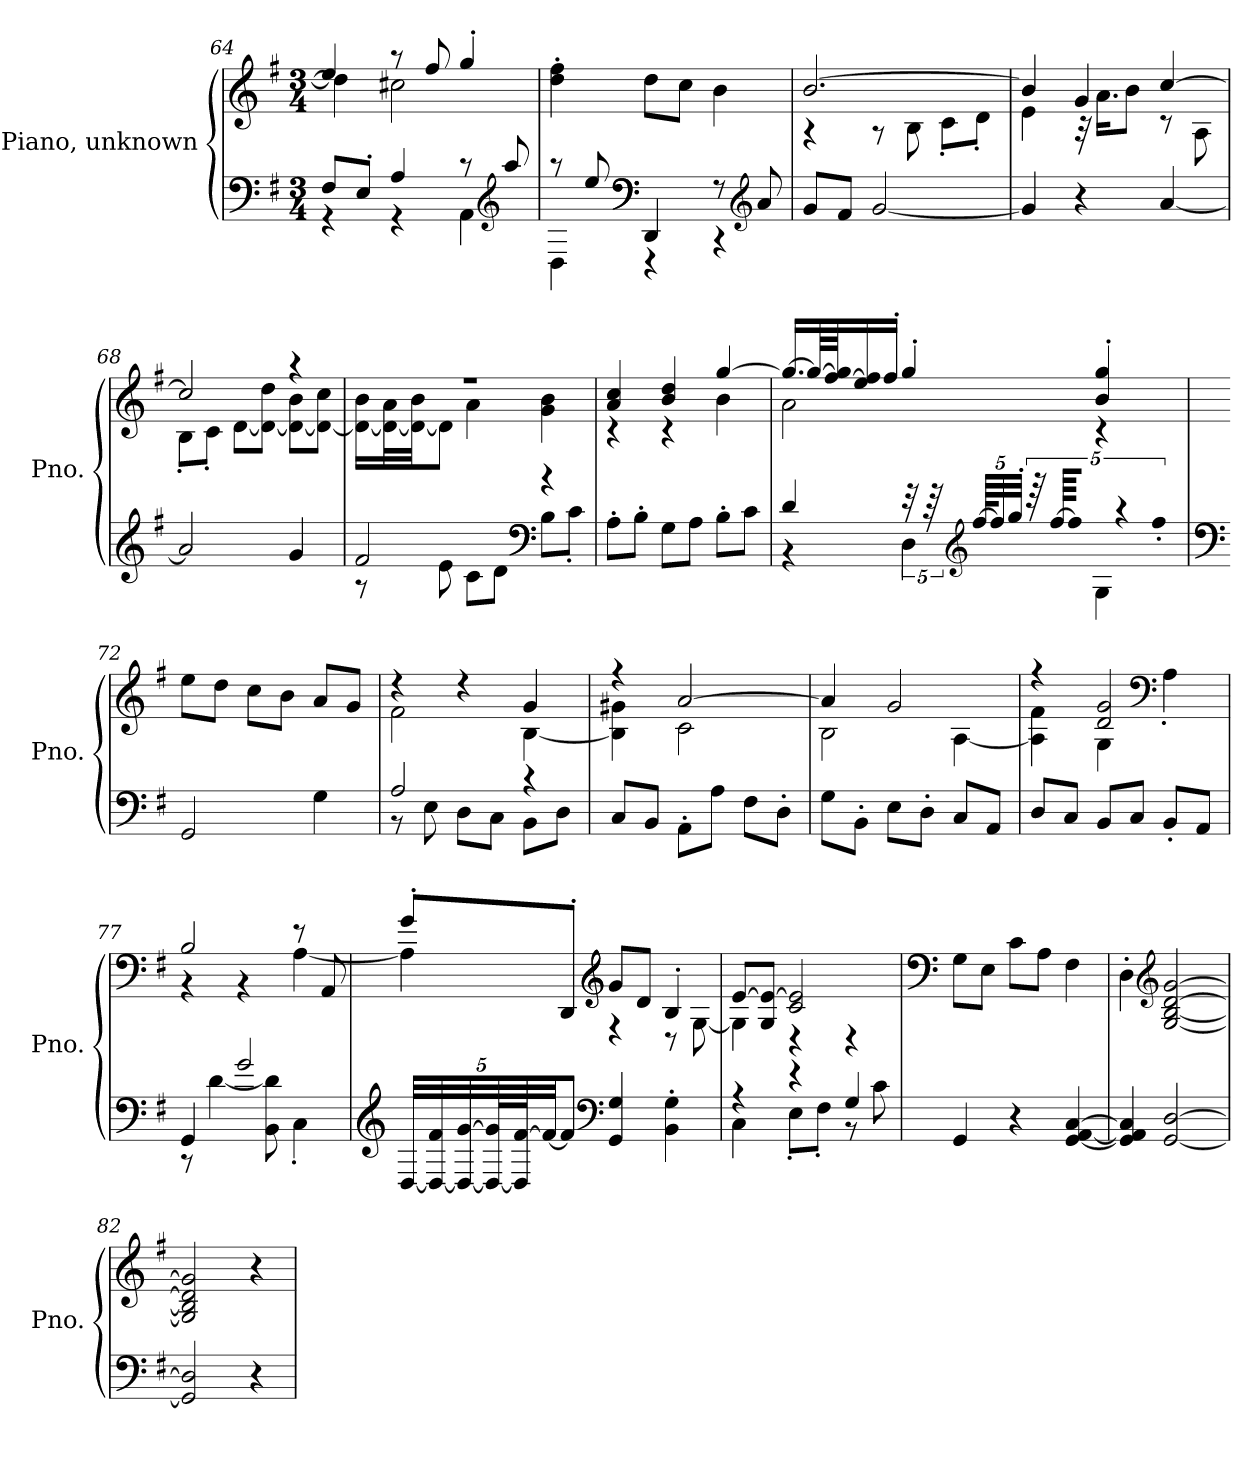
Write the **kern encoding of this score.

**kern	**kern
*part1	*part1
*staff2	*staff1
*I"Piano, unknown	*
*I'Pno.	*
*clefF4	*clefG2
*k[f#]	*k[f#]
*M3/4	*M3/4
=64	=64
*^	*^
8F#/L	4r	4ee/]	4dd\]
8E'/J	.	.	.
4A/	4r	8r	2cc#X\
.	.	8ff#/	.
8r	4AA\	4gg'/	.
*clefG2	*	*	*
8aa/	.	.	.
*	*	*v	*v
=65	=65	=65
8r	4D\	4dd\' 4ff#\'
8ee/	.	.
*clefF4	*	*
4DD/	4r	8dd\L
.	.	8cc\J
8r	4r	4b\
*clefG2	*	*
8a/	.	.
*v	*v	*
=66	=66
*	*^
8g/L	[2.b/	4r
8f#/J	.	.
[2g/	.	8r
.	.	8B\
.	.	8c'\L
.	.	8d'\J
=67	=67	=67
4g/]	4b/]	4e\
4r	4g/	32r
.	.	16.a\KL
.	.	8b\J
[4a/	[4cc/	8r
.	.	8A\
!!LO:LB:g=z	!!
=68	=68	=68
2a/]	2cc/]	8B'\L
.	.	8c'\J
.	.	[8d\L
.	.	8d\_ 8dd\J
4g/	4r	8d\_ 8b\L
.	.	8d\_ 8cc\J
=69	=69	=69
*^	*	*
2f#/	8r	2.r	16d\_ 16b\LL
.	.	.	32d\_ 32a\L
.	.	.	32d\_ 32b\JJ
.	8e\	.	8d\J]
.	8c\L	.	4a\
.	8d\J	.	.
*clefF4	*	*	*
4r	8B\L	.	4g\ 4b\
.	8c'\J	.	.
*v	*v	*	*
=70	=70	=70
8A'\L	4a/ 4cc/	4r
8B'\J	.	.
8G\L	4b/ 4dd/	4r
8A\J	.	.
8B'\L	[4gg/	4b\
8c\J	.	.
!!LO:LB:g=z	!!
=71	=71	=71
*^	*	*
4d/	4r	16.gg/LL_	2a\
.	.	64gg/LL_	.
.	.	[64ff#/ 64gg/]JJ	.
.	.	16ee/ 16ff#/]	.
.	.	16ff#'/JJ	.
40r	4D\	4gg'/	.
80r	.	.	.
*clefG2	*	*	*
[80ff#/KLLL	.	.	.
40ff#/]	.	.	.
40gg'/JJJ	.	.	.
80r	.	.	.
[80ff#/KKKL	.	.	.
8ff#/J]	.	.	.
8r	4G\	4b/' 4gg/'	4r
8ff#'/	.	.	.
*v	*v	*	*
*	*v	*v
=72	=72
*clefF4	*
2GG/	8ee\L
.	8dd\J
.	8cc\L
.	8b\J
4G\	8a/L
.	8g/J
=73	=73
*^	*^
2A/	8r	4r	2f#\
.	8E\	.	.
.	8D\L	4r	.
.	8C\J	.	.
4r	8BB\L	4g/	[4B\
.	8D\J	.	.
*v	*v	*	*
=74	=74	=74
8C/L	4r	4B\] 4g#X\
8BB/J	.	.
8AA'\L	[2a/	2c\
8A\J	.	.
8F#\L	.	.
8D'\J	.	.
!!LO:PB:g=z	!!
=75	=75	=75
8G\L	4a/]	2B\
8BB'\J	.	.
8E\L	2g/	.
8D'\J	.	.
8C/L	.	[4A\
8AA/J	.	.
=76	=76	=76
8D/L	4r	4A\] 4f#\
8C/J	.	.
8BB/L	2d/ 2g/	4G\
8C/J	.	.
*	*clefF4	*
8BB'/L	.	4A'\
8AA/J	.	.
=77	=77	=77
*^	*	*
4GG/	8r	2B/	4r
.	[4d\	.	.
2g/	.	.	4r
.	8BB\ 8d\]	.	.
.	4C'\	8r	[4A\
.	.	8AA/	.
*v	*v	*	*
=78	=78	=78
*clefG2	*	*
*Xbrackettup	*	*
[40D/LLL	8g'/L	4A\]
40D/_ 40f#/	.	.
40D/_ [40g/	.	.
80D/_ 80g/]L	.	.
80D/] [80f#/J	.	.
40f#/JJ_	.	.
8f#/J]	8DD'/J	.
*clefF4	*clefG2	*
4GG/ 4G/	8g/L	4r
.	8d/J	.
4BB\' 4G\'	4B'/	8r
.	.	[8G\
!!LO:LB:g=z	!!
=79	=79	=79
*^	*	*
4r	4C\	[8e/L	4G\]
.	.	8G/ 8e/_J	.
4r	8E'\L	2c/ 2e/]	4r
.	8F#'\J	.	.
4G/	8r	.	4r
.	8c\	.	.
*v	*v	*	*
*	*v	*v
=80	=80
*	*clefF4
4GG/	8G\L
.	8E\J
4r	8c\L
.	8A\J
[4GG/ [4AA/ [4C/	4F#\
=81	=81
4GG/] 4AA/] 4C/]	4D'\
*	*clefG2
[2GG/ [2D/	[2G/ [2B/ [2d/ [2g/
=82	=82
2GG/] 2D/]	2G/] 2B/] 2d/] 2g/]
4r	4r
=	=
*-	*-
